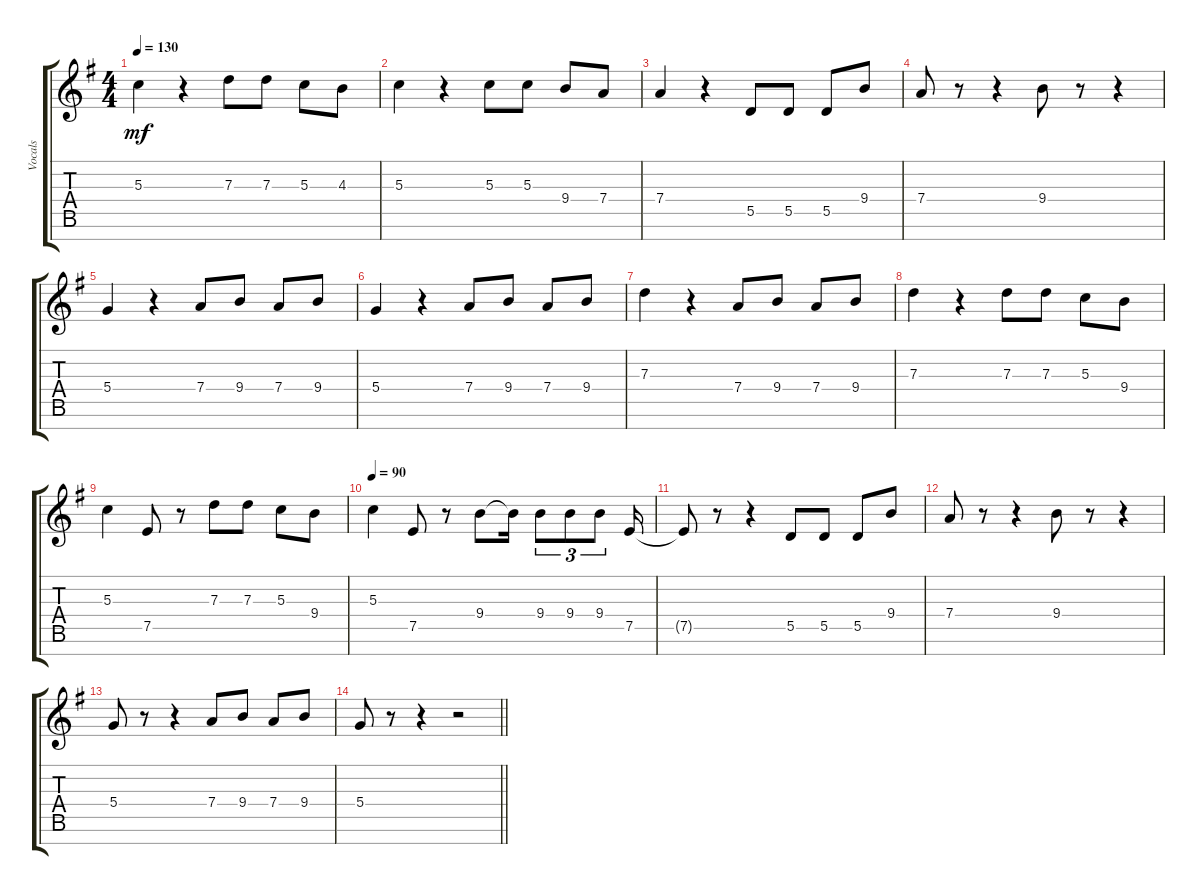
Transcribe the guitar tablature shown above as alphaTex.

\track ("Vocals" "Vocals") {instrument flute}
\staff {score tabs}
\tuning (E5 B4 G4 D4 A3 E3 B2) {hide}
\ts (4 4)
\tempo 130
\clef g2
\ks g
5.3.4{dy mf} r.4 7.3.8 7.3.8 5.3.8 4.3.8 |
5.3.4 r.4 5.3.8 5.3.8 9.4.8 7.4.8 |
7.4.4 r.4 5.5.8 5.5.8 5.5.8 9.4.8 |
7.4.8 r.8 r.4 9.4.8 r.8 r.4 |
5.4.4 r.4 7.4.8 9.4.8 7.4.8 9.4.8 |
5.4.4 r.4 7.4.8 9.4.8 7.4.8 9.4.8 |
7.3.4 r.4 7.4.8 9.4.8 7.4.8 9.4.8 |
7.3.4 r.4 7.3.8 7.3.8 5.3.8 9.4.8 |
5.3.4 7.5.8 r.8 7.3.8 7.3.8 5.3.8 9.4.8 |
\tempo 90
5.3.4 7.5.8 r.8 9.4.8 9.4{t}.16 9.4.8{tu (3 2)} 9.4.8{tu (3 2)} 9.4.8{tu (3 2)} 7.5.16 |
7.5{t}.8 r.8 r.4 5.5.8 5.5.8 5.5.8 9.4.8 |
7.4.8 r.8 r.4 9.4.8 r.8 r.4 |
5.4.8 r.8 r.4 7.4.8 9.4.8 7.4.8 9.4.8 |
\barLineRight lightlight
5.4.8 r.8 r.4 r.2
